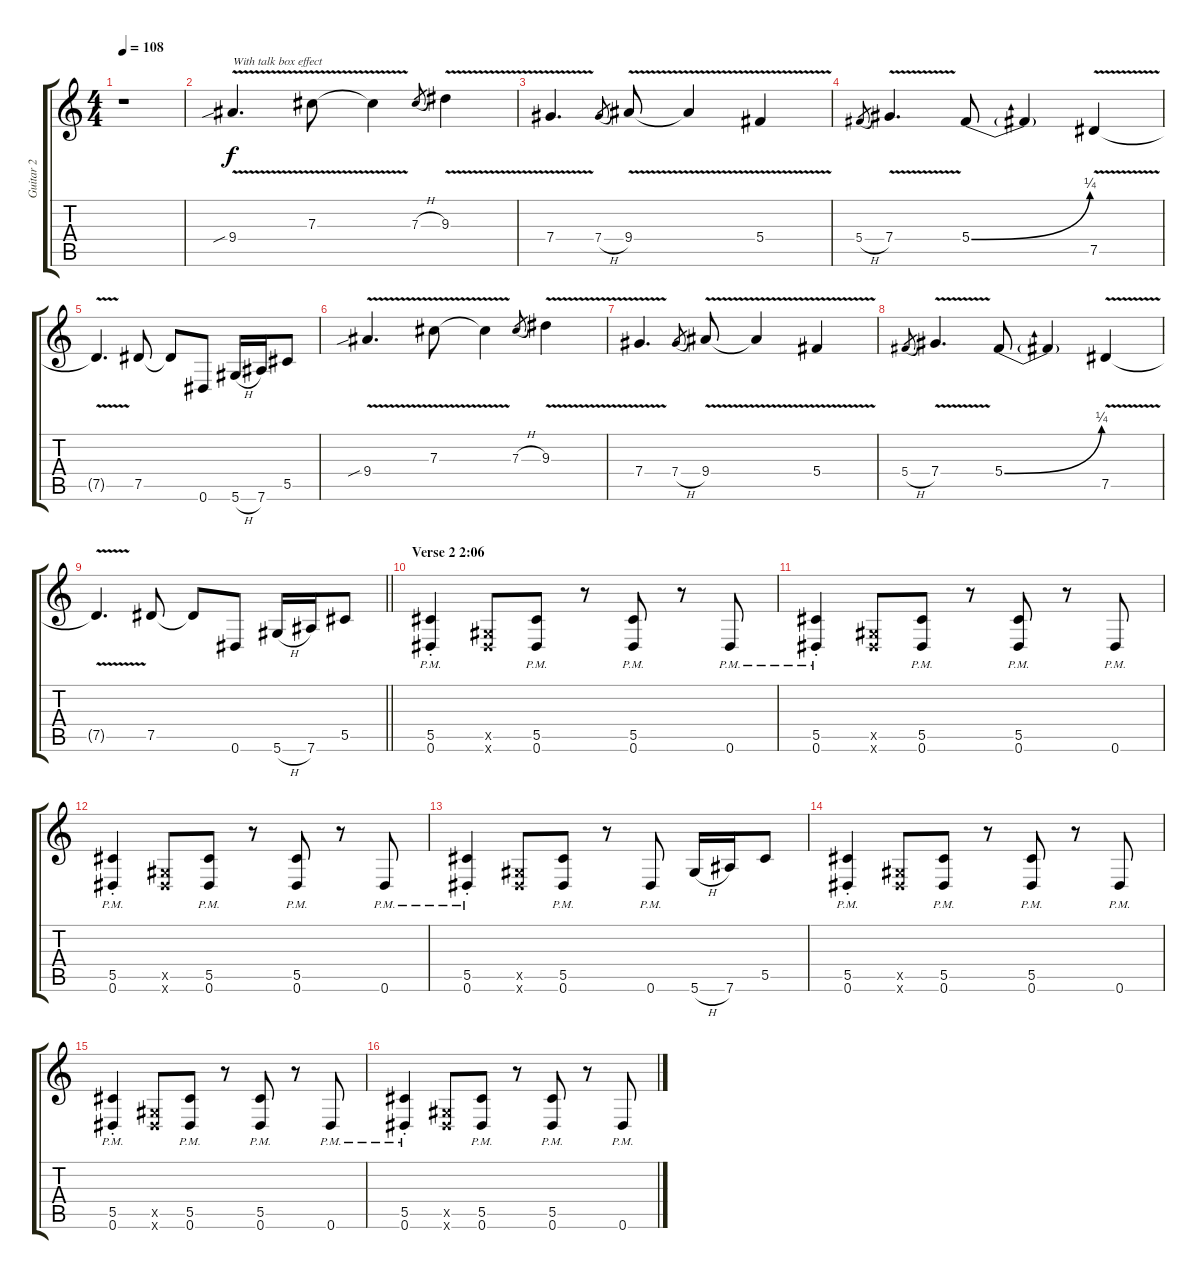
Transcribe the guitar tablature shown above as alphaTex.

\track ("Guitar 2" "Guitar 2") {instrument distortionguitar}
\staff {score tabs}
\tuning (Eb4 Bb3 Gb3 Db3 Ab2 Eb2) {hide}
\ts (4 4)
\tempo 108
\clef g2
\ks c
r.1{dy f} |
9.4{v sib}.4{d txt "With talk box effect"} 7.3{v}.8 7.3{v t}.4 7.3{h}.8{gr} 9.3{v}.4 |
7.4{v}.4{d} 7.4{h}.8{gr} 9.4{v}.8 9.4{v t}.4 5.4{v}.4 |
5.4{h}.8{gr} 7.4{v}.4{d} 5.4{be (bend 0 0 60 1)}.8 5.4{t}.4 7.5{v}.4 |
7.5{v t}.4{d} 7.5.8 7.5{t}.8 0.6.8 5.6{h}.16 7.6.16 5.5.8 |
9.4{v sib}.4{d} 7.3{v}.8 7.3{v t}.4 7.3{h}.8{gr} 9.3{v}.4 |
7.4{v}.4{d} 7.4{h}.8{gr} 9.4{v}.8 9.4{v t}.4 5.4{v}.4 |
5.4{h}.8{gr} 7.4{v}.4{d} 5.4{be (bend 0 0 60 1)}.8 5.4{t}.4 7.5{v}.4 |
\barLineRight lightlight
7.5{v t}.4{d} 7.5.8 7.5{t}.8 0.6.8 5.6{h}.16 7.6.16 5.5.8 |
\section ("" "Verse 2 2:06")
(5.5{pm st} 0.6{pm st}).4 (0.5{x} 0.6{x}).8 (5.5{pm} 0.6{pm}).8 r.8 (5.5{pm} 0.6{pm}).8 r.8 0.6{pm}.8 |
(5.5{pm st} 0.6{pm st}).4 (0.5{x} 0.6{x}).8 (5.5{pm} 0.6{pm}).8 r.8 (5.5{pm} 0.6{pm}).8 r.8 0.6{pm}.8 |
(5.5{pm st} 0.6{pm st}).4 (0.5{x} 0.6{x}).8 (5.5{pm} 0.6{pm}).8 r.8 (5.5{pm} 0.6{pm}).8 r.8 0.6{pm}.8 |
(5.5{pm st} 0.6{pm st}).4 (0.5{x} 0.6{x}).8 (5.5{pm} 0.6{pm}).8 r.8 0.6{pm}.8 5.6{h}.16 7.6.16 5.5.8 |
(5.5{pm st} 0.6{pm st}).4 (0.5{x} 0.6{x}).8 (5.5{pm} 0.6{pm}).8 r.8 (5.5{pm} 0.6{pm}).8 r.8 0.6{pm}.8 |
(5.5{pm st} 0.6{pm st}).4 (0.5{x} 0.6{x}).8 (5.5{pm} 0.6{pm}).8 r.8 (5.5{pm} 0.6{pm}).8 r.8 0.6{pm}.8 |
(5.5{pm st} 0.6{pm st}).4 (0.5{x} 0.6{x}).8 (5.5{pm} 0.6{pm}).8 r.8 (5.5{pm} 0.6{pm}).8 r.8 0.6{pm}.8
